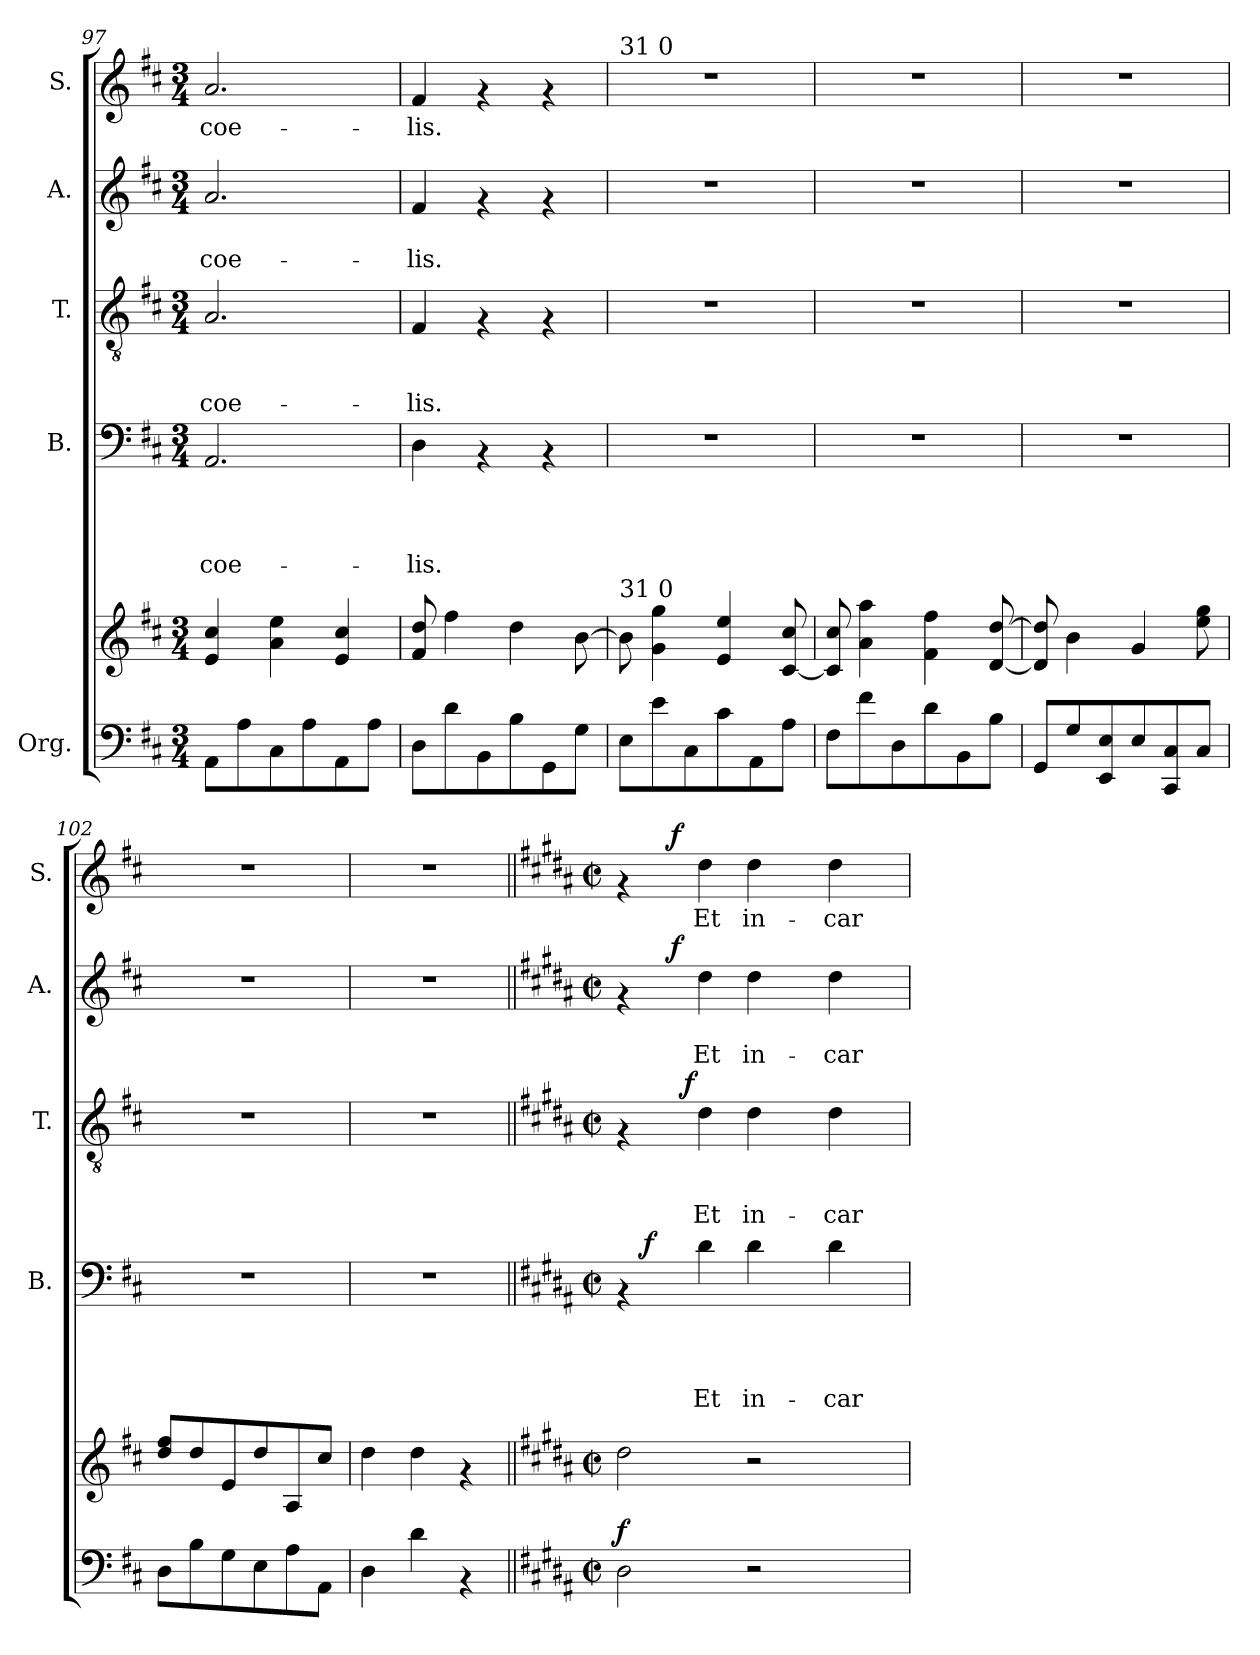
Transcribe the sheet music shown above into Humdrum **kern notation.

**kern	**kern	**dynam	**kern	**text	**text	**text	**text	**dynam	**kern	**text	**text	**text	**dynam	**kern	**text	**text	**dynam	**kern	**text	**dynam
*part5	*part5	*part5	*part4	*part4	*part4	*part4	*part4	*part4	*part3	*part3	*part3	*part3	*part3	*part2	*part2	*part2	*part2	*part1	*part1	*part1
*staff6	*staff5	*staff5/6	*staff4	*staff4	*staff4	*staff4	*staff4	*staff4	*staff3	*staff3	*staff3	*staff3	*staff3	*staff2	*staff2	*staff2	*staff2	*staff1	*staff1	*staff1
*I"Org.	*	*	*I"B.	*	*	*	*	*	*I"T.	*	*	*	*	*I"A.	*	*	*	*I"S.	*	*
*	*	*	*I'B.	*	*	*	*	*	*I'T.	*	*	*	*	*I'A.	*	*	*	*I'S.	*	*
*clefF4	*clefG2	*	*clefF4	*	*	*	*	*	*clefGv2	*	*	*	*	*clefG2	*	*	*	*clefG2	*	*
*k[f#c#]	*k[f#c#]	*	*k[f#c#]	*	*	*	*	*	*k[f#c#]	*	*	*	*	*k[f#c#]	*	*	*	*k[f#c#]	*	*
*D:	*D:	*	*D:	*	*	*	*	*	*D:	*	*	*	*	*D:	*	*	*	*D:	*	*
*M3/4	*M3/4	*	*M3/4	*	*	*	*	*	*M3/4	*	*	*	*	*M3/4	*	*	*	*M3/4	*	*
=97	=97	=97	=97	=97	=97	=97	=97	=97	=97	=97	=97	=97	=97	=97	=97	=97	=97	=97	=97	=97
!	!	!	!	!	!	!	!LO:LY:b	!	!	!	!	!LO:LY:b	!	!	!	!LO:LY:b	!	!	!LO:LY:b	!
8AA\L	4e/ 4cc#/	.	2.AA/	.	.	.	coe-	.	2.A/	.	.	coe-	.	2.a/	.	coe-	.	2.a/	coe-	.
8A\	.	.	.	.	.	.	.	.	.	.	.	.	.	.	.	.	.	.	.	.
8C#\	4a\ 4ee\	.	.	.	.	.	.	.	.	.	.	.	.	.	.	.	.	.	.	.
8A\	.	.	.	.	.	.	.	.	.	.	.	.	.	.	.	.	.	.	.	.
8AA\	4e/ 4cc#/	.	.	.	.	.	.	.	.	.	.	.	.	.	.	.	.	.	.	.
8A\J	.	.	.	.	.	.	.	.	.	.	.	.	.	.	.	.	.	.	.	.
=98	=98	=98	=98	=98	=98	=98	=98	=98	=98	=98	=98	=98	=98	=98	=98	=98	=98	=98	=98	=98
!	!	!	!	!	!	!	!LO:LY:b	!	!	!	!	!LO:LY:b	!	!	!	!LO:LY:b	!	!	!LO:LY:b	!
8D\L	8f#/ 8dd/	.	4D\	.	.	.	-lis.	.	4F#/	.	.	-lis.	.	4f#/	.	-lis.	.	4f#/	-lis.	.
8d\	4ff#\	.	.	.	.	.	.	.	.	.	.	.	.	.	.	.	.	.	.	.
8BB\	.	.	4rAA	.	.	.	.	.	4rF	.	.	.	.	4rf	.	.	.	4rf	.	.
8B\	4dd\	.	.	.	.	.	.	.	.	.	.	.	.	.	.	.	.	.	.	.
8GG\	.	.	4rAA	.	.	.	.	.	4rF	.	.	.	.	4rf	.	.	.	4rf	.	.
8G\J	[<8b\	.	.	.	.	.	.	.	.	.	.	.	.	.	.	.	.	.	.	.
!!LO:LB:g=z
=99	=99	=99	=99	=99	=99	=99	=99	=99	=99	=99	=99	=99	=99	=99	=99	=99	=99	=99	=99	=99
!	!	!	!	!	!	!	!	!	!	!	!	!	!	!	!	!	!	!LO:TX:a:t=31 0	!	!
!	!LO:TX:a:t=31 0	!	!	!	!	!	!	!	!	!	!	!	!	!	!	!	!	!	!	!
8E\L	8b\]	.	2.r	.	.	.	.	.	2.r	.	.	.	.	2.r	.	.	.	2.r	.	.
8e\	4g\ 4gg\	.	.	.	.	.	.	.	.	.	.	.	.	.	.	.	.	.	.	.
8C#\	.	.	.	.	.	.	.	.	.	.	.	.	.	.	.	.	.	.	.	.
8c#\	4e/ 4ee/	.	.	.	.	.	.	.	.	.	.	.	.	.	.	.	.	.	.	.
8AA\	.	.	.	.	.	.	.	.	.	.	.	.	.	.	.	.	.	.	.	.
8A\J	[<8c#/ 8cc#/	.	.	.	.	.	.	.	.	.	.	.	.	.	.	.	.	.	.	.
=100	=100	=100	=100	=100	=100	=100	=100	=100	=100	=100	=100	=100	=100	=100	=100	=100	=100	=100	=100	=100
8F#\L	8c#/] 8cc#/	.	2.r	.	.	.	.	.	2.r	.	.	.	.	2.r	.	.	.	2.r	.	.
8f#\	4a\ 4aa\	.	.	.	.	.	.	.	.	.	.	.	.	.	.	.	.	.	.	.
8D\	.	.	.	.	.	.	.	.	.	.	.	.	.	.	.	.	.	.	.	.
8d\	4f#\ 4ff#\	.	.	.	.	.	.	.	.	.	.	.	.	.	.	.	.	.	.	.
8BB\	.	.	.	.	.	.	.	.	.	.	.	.	.	.	.	.	.	.	.	.
8B\J	[<8d/ [>8dd/	.	.	.	.	.	.	.	.	.	.	.	.	.	.	.	.	.	.	.
=101	=101	=101	=101	=101	=101	=101	=101	=101	=101	=101	=101	=101	=101	=101	=101	=101	=101	=101	=101	=101
8GG/L	8d/] 8dd/]	.	2.r	.	.	.	.	.	2.r	.	.	.	.	2.r	.	.	.	2.r	.	.
8G/	4b\	.	.	.	.	.	.	.	.	.	.	.	.	.	.	.	.	.	.	.
8EE/ 8E/	.	.	.	.	.	.	.	.	.	.	.	.	.	.	.	.	.	.	.	.
8E/	4g/	.	.	.	.	.	.	.	.	.	.	.	.	.	.	.	.	.	.	.
8CC#/ 8C#/	.	.	.	.	.	.	.	.	.	.	.	.	.	.	.	.	.	.	.	.
8C#/J	8ee\ 8gg\	.	.	.	.	.	.	.	.	.	.	.	.	.	.	.	.	.	.	.
=102	=102	=102	=102	=102	=102	=102	=102	=102	=102	=102	=102	=102	=102	=102	=102	=102	=102	=102	=102	=102
8D\L	8dd/ 8ff#/L	.	2.r	.	.	.	.	.	2.r	.	.	.	.	2.r	.	.	.	2.r	.	.
8B\	8dd/	.	.	.	.	.	.	.	.	.	.	.	.	.	.	.	.	.	.	.
8G\	8e/	.	.	.	.	.	.	.	.	.	.	.	.	.	.	.	.	.	.	.
8E\	8dd/	.	.	.	.	.	.	.	.	.	.	.	.	.	.	.	.	.	.	.
8A\	8A/	.	.	.	.	.	.	.	.	.	.	.	.	.	.	.	.	.	.	.
8AA\J	8cc#/J	.	.	.	.	.	.	.	.	.	.	.	.	.	.	.	.	.	.	.
=103	=103	=103	=103	=103	=103	=103	=103	=103	=103	=103	=103	=103	=103	=103	=103	=103	=103	=103	=103	=103
4D\	4dd\	.	2.r	.	.	.	.	.	2.r	.	.	.	.	2.r	.	.	.	2.r	.	.
4d\	4dd\	.	.	.	.	.	.	.	.	.	.	.	.	.	.	.	.	.	.	.
4rAA	4rf	.	.	.	.	.	.	.	.	.	.	.	.	.	.	.	.	.	.	.
=104||	=104||	=104||	=104||	=104||	=104||	=104||	=104||	=104||	=104||	=104||	=104||	=104||	=104||	=104||	=104||	=104||	=104||	=104||	=104||	=104||
*k[f#c#g#d#a#]	*k[f#c#g#d#a#]	*	*k[f#c#g#d#a#]	*	*	*	*	*	*k[f#c#g#d#a#]	*	*	*	*	*k[f#c#g#d#a#]	*	*	*	*k[f#c#g#d#a#]	*	*
*B:	*B:	*	*B:	*	*	*	*	*	*B:	*	*	*	*	*B:	*	*	*	*B:	*	*
*M2/2	*M2/2	*	*M2/2	*	*	*	*	*	*M2/2	*	*	*	*	*M2/2	*	*	*	*M2/2	*	*
*met(c|)	*met(c|)	*	*met(c|)	*	*	*	*	*	*met(c|)	*	*	*	*	*met(c|)	*	*	*	*met(c|)	*	*
!	!	!	!	!	!	!	!	!	!	!	!	!	!	!	!	!	!	!LO:TX:a:t=Adagio ma non tanto	!	!
!	!	!LO:DY:a=2	!	!	!	!	!	!	!	!	!	!	!	!	!	!	!	!	!	!
*	*	*	*^	*	*	*	*	*	*^	*	*	*	*	*^	*	*	*	*^	*	*
2D#\	2dd#\	f	4rAA	16.ryy	.	.	.	.	.	4rF	8..ryy	.	.	.	.	4rf	8.ryy	.	.	.	4rf	8.ryy	.	.
!	!	!	!	!	!	!	!	!	!LO:DY:a	!	!	!	!	!	!	!	!	!	!	!	!	!	!	!
.	.	.	.	2ryy	.	.	.	.	f	.	.	.	.	.	.	.	.	.	.	.	.	.	.	.
!	!	!	!	!	!	!	!	!	!	!	!	!	!	!	!	!	!	!	!	!LO:DY:a	!	!	!	!LO:DY:a
.	.	.	.	.	.	.	.	.	.	.	.	.	.	.	.	.	2ryy	.	.	f	.	2ryy	.	f
!	!	!	!	!	!	!	!	!	!	!	!	!	!	!	!LO:DY:a	!	!	!	!	!	!	!	!	!
.	.	.	.	.	.	.	.	.	.	.	2ryy	.	.	.	f	.	.	.	.	.	.	.	.	.
!	!	!	!	!	!	!	!	!LO:LY:b	!	!	!	!	!	!LO:LY:b	!	!	!	!	!LO:LY:b	!	!	!	!LO:LY:b	!
.	.	.	4d#\	.	.	.	.	Et	.	4d#\	.	.	.	Et	.	4dd#\	.	.	Et	.	4dd#\	.	Et	.
!	!	!	!	!	!	!	!	!LO:LY:b	!	!	!	!	!	!LO:LY:b	!	!	!	!	!LO:LY:b	!	!	!	!LO:LY:b	!
2r	2r	.	4d#\	.	.	.	.	in-	.	4d#\	.	.	.	in-	.	4dd#\	.	.	in-	.	4dd#\	.	in-	.
.	.	.	.	4ryy	.	.	.	.	.	.	.	.	.	.	.	.	.	.	.	.	.	.	.	.
.	.	.	.	.	.	.	.	.	.	.	.	.	.	.	.	.	4ryy	.	.	.	.	4ryy	.	.
.	.	.	.	.	.	.	.	.	.	.	4ryy	.	.	.	.	.	.	.	.	.	.	.	.	.
!	!	!	!	!	!	!	!	!LO:LY:b	!	!	!	!	!	!LO:LY:b	!	!	!	!	!LO:LY:b	!	!	!	!LO:LY:b	!
.	.	.	4d#\	.	.	.	.	-car-	.	4d#\	.	.	.	-car-	.	4dd#\	.	.	-car-	.	4dd#\	.	-car-	.
.	.	.	.	8ryy	.	.	.	.	.	.	.	.	.	.	.	.	.	.	.	.	.	.	.	.
.	.	.	.	.	.	.	.	.	.	.	.	.	.	.	.	.	16ryy	.	.	.	.	16ryy	.	.
.	.	.	.	32ryy	.	.	.	.	.	.	32ryy	.	.	.	.	.	.	.	.	.	.	.	.	.
*	*	*	*v	*v	*	*	*	*	*	*	*	*	*	*	*	*v	*v	*	*	*	*v	*v	*	*
*	*	*	*	*	*	*	*	*	*v	*v	*	*	*	*	*	*	*	*	*	*	*
=	=	=	=	=	=	=	=	=	=	=	=	=	=	=	=	=	=	=	=	=
*-	*-	*-	*-	*-	*-	*-	*-	*-	*-	*-	*-	*-	*-	*-	*-	*-	*-	*-	*-	*-
